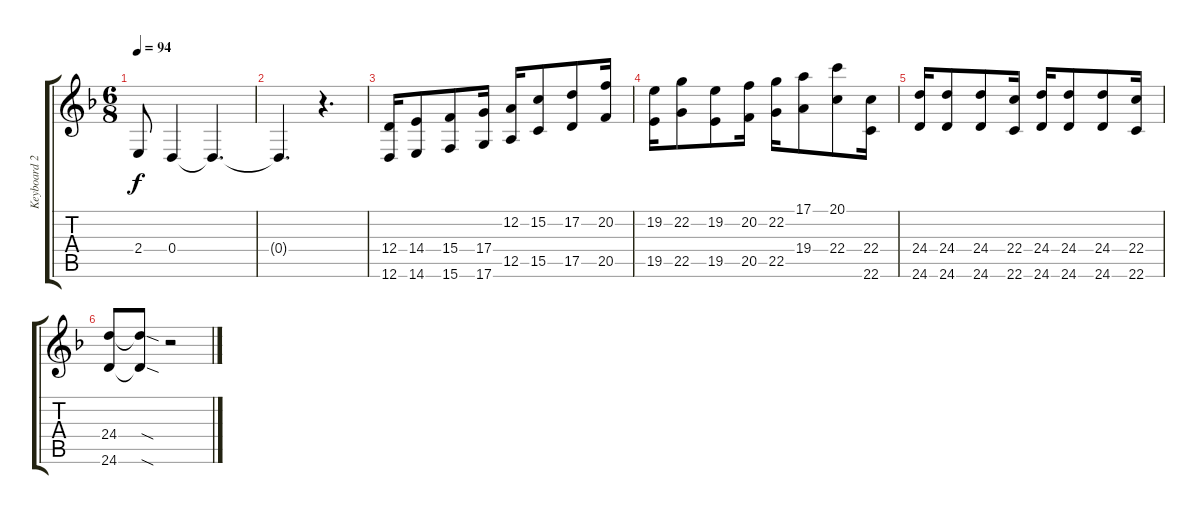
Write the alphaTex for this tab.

\track ("Keyboard 2" "Keyboard 2") {instrument rockorgan}
\staff {score tabs}
\tuning (E4 A3 F3 D3 A2 D2) {hide}
\ts (6 8)
\tempo 94
\clef g2
\ks dminor
2.4.8{dy f} 0.4.4 0.4{t}.4{d} |
0.4{t}.4{d} r.4{d} |
(12.4 12.6).16{volume 12 balance 8 instrument rockorgan} (14.4 14.6).8 (15.4 15.6).8 (17.4 17.6).16 (12.2 12.5).16 (15.2 15.5).8 (17.2 17.5).8 (20.2 20.5).16 |
(19.2 19.5).16 (22.2 22.5).8 (19.2 19.5).8 (20.2 20.5).16 (22.2 22.5).16 (17.1 19.4).8 (20.1 22.4).8 (22.4 22.6).16 |
(24.4 24.6).16 (24.4 24.6).8 (24.4 24.6).8 (22.4 22.6).16 (24.4 24.6).16 (24.4 24.6).8 (24.4 24.6).8 (22.4 22.6).16 |
(24.4 24.6).8 (24.4{sod t} 24.6{sod t}).8 r.2
